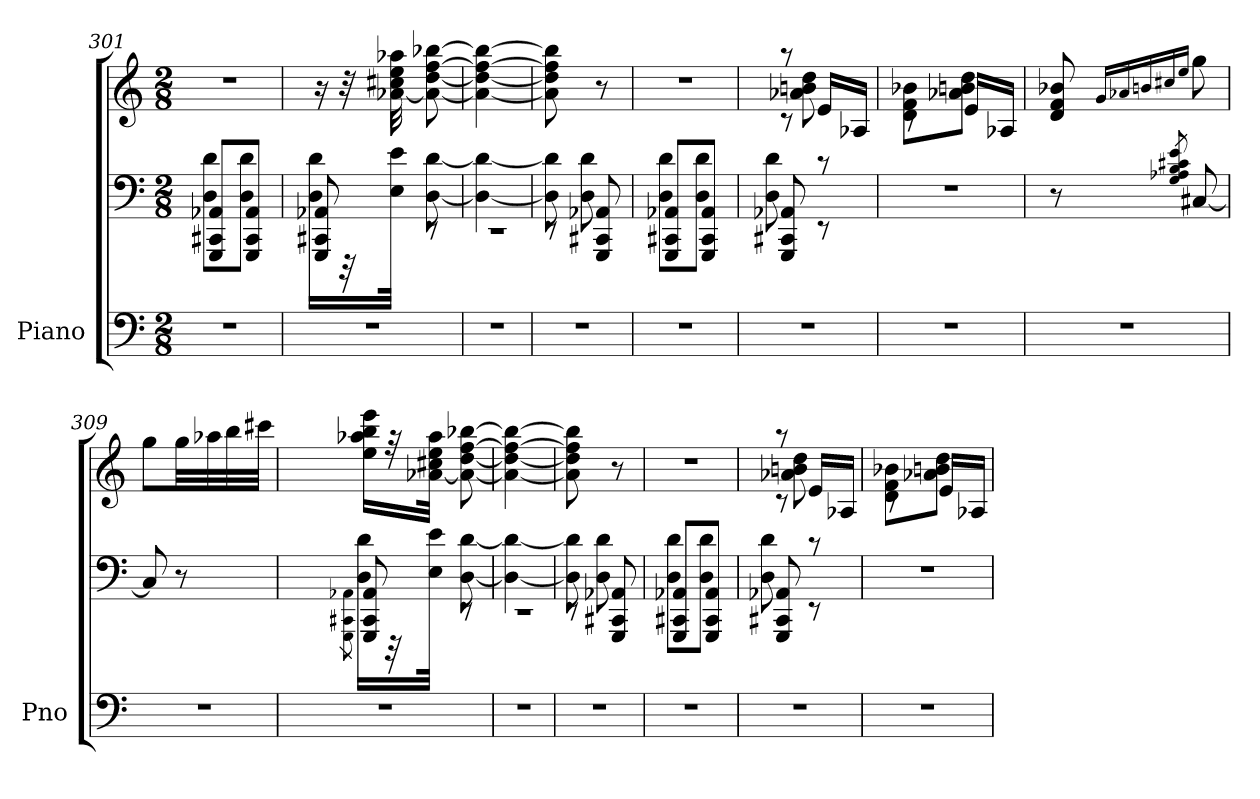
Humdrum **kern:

**kern	**kern	**kern
*part1	*part1	*part1
*staff3	*staff2	*staff1
*I"Piano	*	*
*I'Pno	*	*
*clefF4	*clefF4	*clefG2
*k[]	*k[]	*k[]
*M2/8	*M2/8	*M2/8
=301	=301	=301
*	*^	*
4r	8GGG 8CC#X 8AA-XL	8D 8dL	4r
.	8GGG 8CC# 8AA-J	8D 8dJ	.
=302	=302	=302	=302
4r	8GGG 8CC#X 8AA-X	16D 16dLL	16r
.	.	32r	32r
.	.	32E 32eJJk	[32a-X 32cc#X 32ee 32aa-X
.	8rEE	[8D [8d	8a-_ [8dd [8ff [8bb-X
=303	=303	=303	=303
4r	4rEE	4D_ 4d_	4a-_ 4dd_ 4ff_ 4bb-_
=304	=304	=304	=304
4r	8rEE	8D] 8d]	8a-] 8dd] 8ff] 8bb-]
.	8GGG 8CC#X 8AA-X	8D 8d	8r
=305	=305	=305	=305
4r	8GGG 8CC#X 8AA-XL	8D 8dL	4r
.	8GGG 8CC# 8AA-J	8D 8dJ	.
=306	=306	=306	=306
*	*	*	*^
4r	8GGG 8CC#X 8AA-X	8D 8d	8rc	8raa
.	8rEE	8rc	16eLL	8a-X 8bn 8dd
.	.	.	16A-XJJ	.
*	*v	*v	*	*
=307	=307	=307	=307
4r	4r	8rc	8d 8f 8b-XL
.	.	16eLL	8a-X 8bn 8ddJ
.	.	16A-XJJ	.
*	*	*v	*v
=308	=308	=308
4r	8r	8d 8f 8b-X
.	.	16qqg/LL
.	.	16qqa-X/
.	.	16qqbn/
.	.	16qqcc#X/
.	8qG/ 8qA-X/ 8qB/ 8qc#X/ 8qe/	16qqee/JJ
.	[8C#X	8gg
=309	=309	=309
4r	8C#]	8ggL
.	8r	32ggLL
.	.	32aa-X
.	.	32bb
.	.	32ccc#XJJJ
=310	=310	=310
.	8qGGG\ 8qCC#X\ 8qAA-X\	.
*	*^	*
4r	8GGG] 8CC#] 8AA-]	16D 16dLL	16ee 16aa-X 16bb 16eeeLL
.	.	32r	32r
.	.	32E 32eJJk	[32a-X 32cc#X 32ee 32aa-JJk
.	8rEE	[8D [8d	8a-_ [8dd [8ff [8bb-X
=311	=311	=311	=311
4r	4rEE	4D_ 4d_	4a-_ 4dd_ 4ff_ 4bb-_
=312	=312	=312	=312
4r	8rEE	8D] 8d]	8a-] 8dd] 8ff] 8bb-]
.	8GGG 8CC#X 8AA-X	8D 8d	8r
=313	=313	=313	=313
4r	8GGG 8CC#X 8AA-XL	8D 8dL	4r
.	8GGG 8CC# 8AA-J	8D 8dJ	.
=314	=314	=314	=314
*	*	*	*^
4r	8GGG 8CC#X 8AA-X	8D 8d	8rc	8raa
.	8rEE	8rc	16eLL	8a-X 8bn 8dd
.	.	.	16A-XJJ	.
*	*v	*v	*	*
=315	=315	=315	=315
4r	4r	8rc	8d 8f 8b-XL
.	.	16eLL	8a-X 8bn 8ddJ
.	.	16A-XJJ	.
*	*	*v	*v
=	=	=
*-	*-	*-
